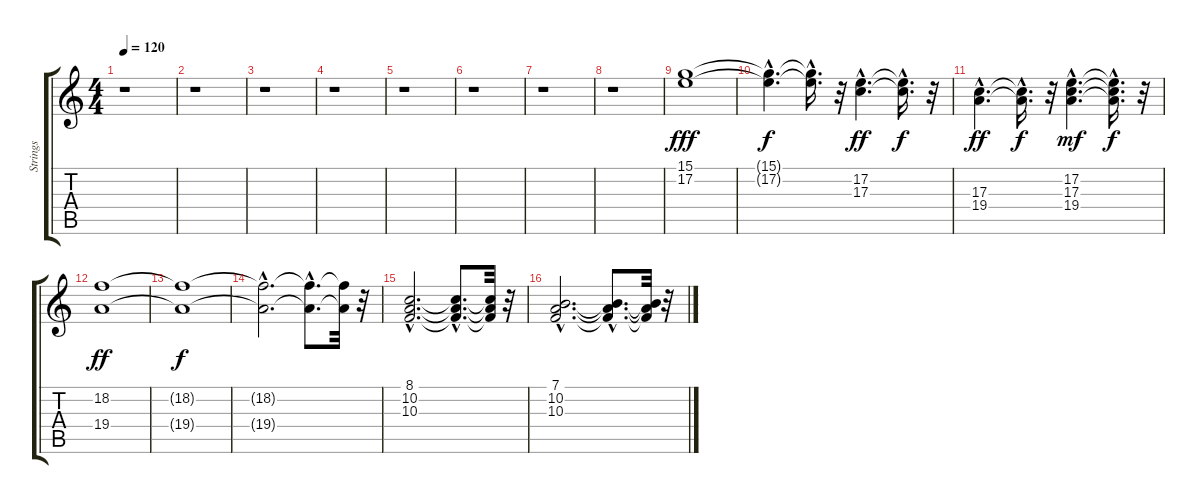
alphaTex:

\track ("Strings" "Strings") {instrument stringensemble1}
\staff {score tabs}
\tuning (E4 B3 G3 D3 A2 E2) {hide}
\ts (4 4)
\tempo 120
\clef g2
\ks c
r.1{dy fff instrument stringensemble1} |
r.1 |
r.1 |
r.1 |
r.1 |
r.1 |
r.1 |
r.1 |
(15.1 17.2).1 |
(15.1{hac t} 17.2{hac t}).4{d dy f} (15.1{hac t} 17.2{hac t}).16{d} r.32 (17.2{hac} 17.3{hac}).4{d dy ff} (17.2{hac t} 17.3{hac t}).16{d dy f} r.32 |
(17.3{hac} 19.4{hac}).4{d dy ff} (17.3{hac t} 19.4{hac t}).16{d dy f} r.32 (17.2{hac} 17.3{hac} 19.4{hac}).4{d dy mf} (17.2{hac t} 17.3{hac t} 19.4{hac t}).16{d dy f} r.32 |
(18.2 19.4).1{dy ff} |
(18.2{t} 19.4{t}).1{dy f} |
(18.2{hac t} 19.4{hac t}).2{d} (18.2{hac t} 19.4{hac t}).8{d} (18.2{t} 19.4{t}).32 r.32 |
(8.1{hac} 10.2{hac} 10.3{hac}).2{d} (8.1{hac t} 10.2{hac t} 10.3{hac t}).8{d} (8.1{t} 10.2{t} 10.3{t}).32 r.32 |
(7.1{hac} 10.2{hac} 10.3{hac}).2{d} (7.1{hac t} 10.2{hac t} 10.3{hac t}).8{d} (7.1{t} 10.2{t} 10.3{t}).32 r.32
